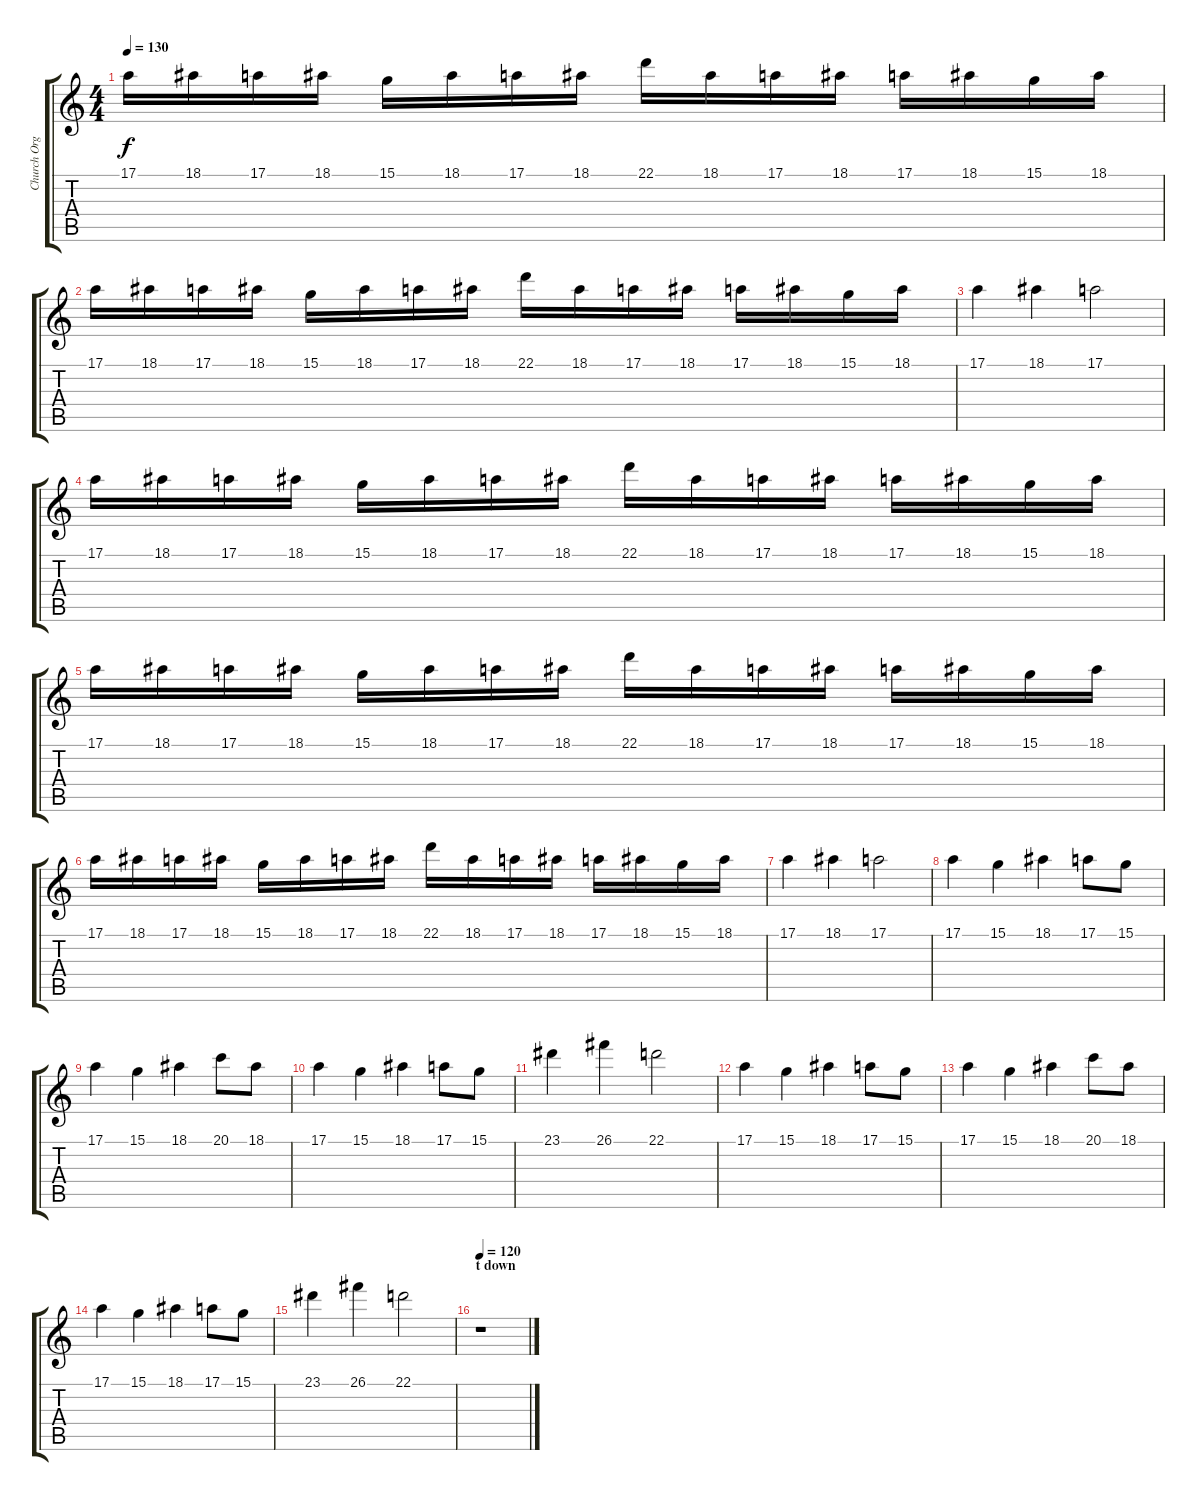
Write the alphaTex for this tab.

\track ("Church Organ" "Church Org") {instrument churchorgan}
\staff {score tabs}
\tuning (E4 B3 G3 D3 A2 E2) {hide}
\ts (4 4)
\tempo 130
\clef g2
\ks c
17.1.16{dy f} 18.1.16 17.1.16 18.1.16 15.1.16 18.1.16 17.1.16 18.1.16 22.1.16 18.1.16 17.1.16 18.1.16 17.1.16 18.1.16 15.1.16 18.1.16 |
17.1.16 18.1.16 17.1.16 18.1.16 15.1.16 18.1.16 17.1.16 18.1.16 22.1.16 18.1.16 17.1.16 18.1.16 17.1.16 18.1.16 15.1.16 18.1.16 |
17.1.4 18.1.4 17.1.2 |
17.1.16 18.1.16 17.1.16 18.1.16 15.1.16 18.1.16 17.1.16 18.1.16 22.1.16 18.1.16 17.1.16 18.1.16 17.1.16 18.1.16 15.1.16 18.1.16 |
17.1.16 18.1.16 17.1.16 18.1.16 15.1.16 18.1.16 17.1.16 18.1.16 22.1.16 18.1.16 17.1.16 18.1.16 17.1.16 18.1.16 15.1.16 18.1.16 |
17.1.16 18.1.16 17.1.16 18.1.16 15.1.16 18.1.16 17.1.16 18.1.16 22.1.16 18.1.16 17.1.16 18.1.16 17.1.16 18.1.16 15.1.16 18.1.16 |
17.1.4 18.1.4 17.1.2 |
17.1.4 15.1.4 18.1.4 17.1.8 15.1.8 |
17.1.4 15.1.4 18.1.4 20.1.8 18.1.8 |
17.1.4 15.1.4 18.1.4 17.1.8 15.1.8 |
23.1.4 26.1.4 22.1.2 |
17.1.4 15.1.4 18.1.4 17.1.8 15.1.8 |
17.1.4 15.1.4 18.1.4 20.1.8 18.1.8 |
17.1.4 15.1.4 18.1.4 17.1.8 15.1.8 |
23.1.4 26.1.4 22.1.2 |
\section ("" "t down")
\tempo 120
r.1
